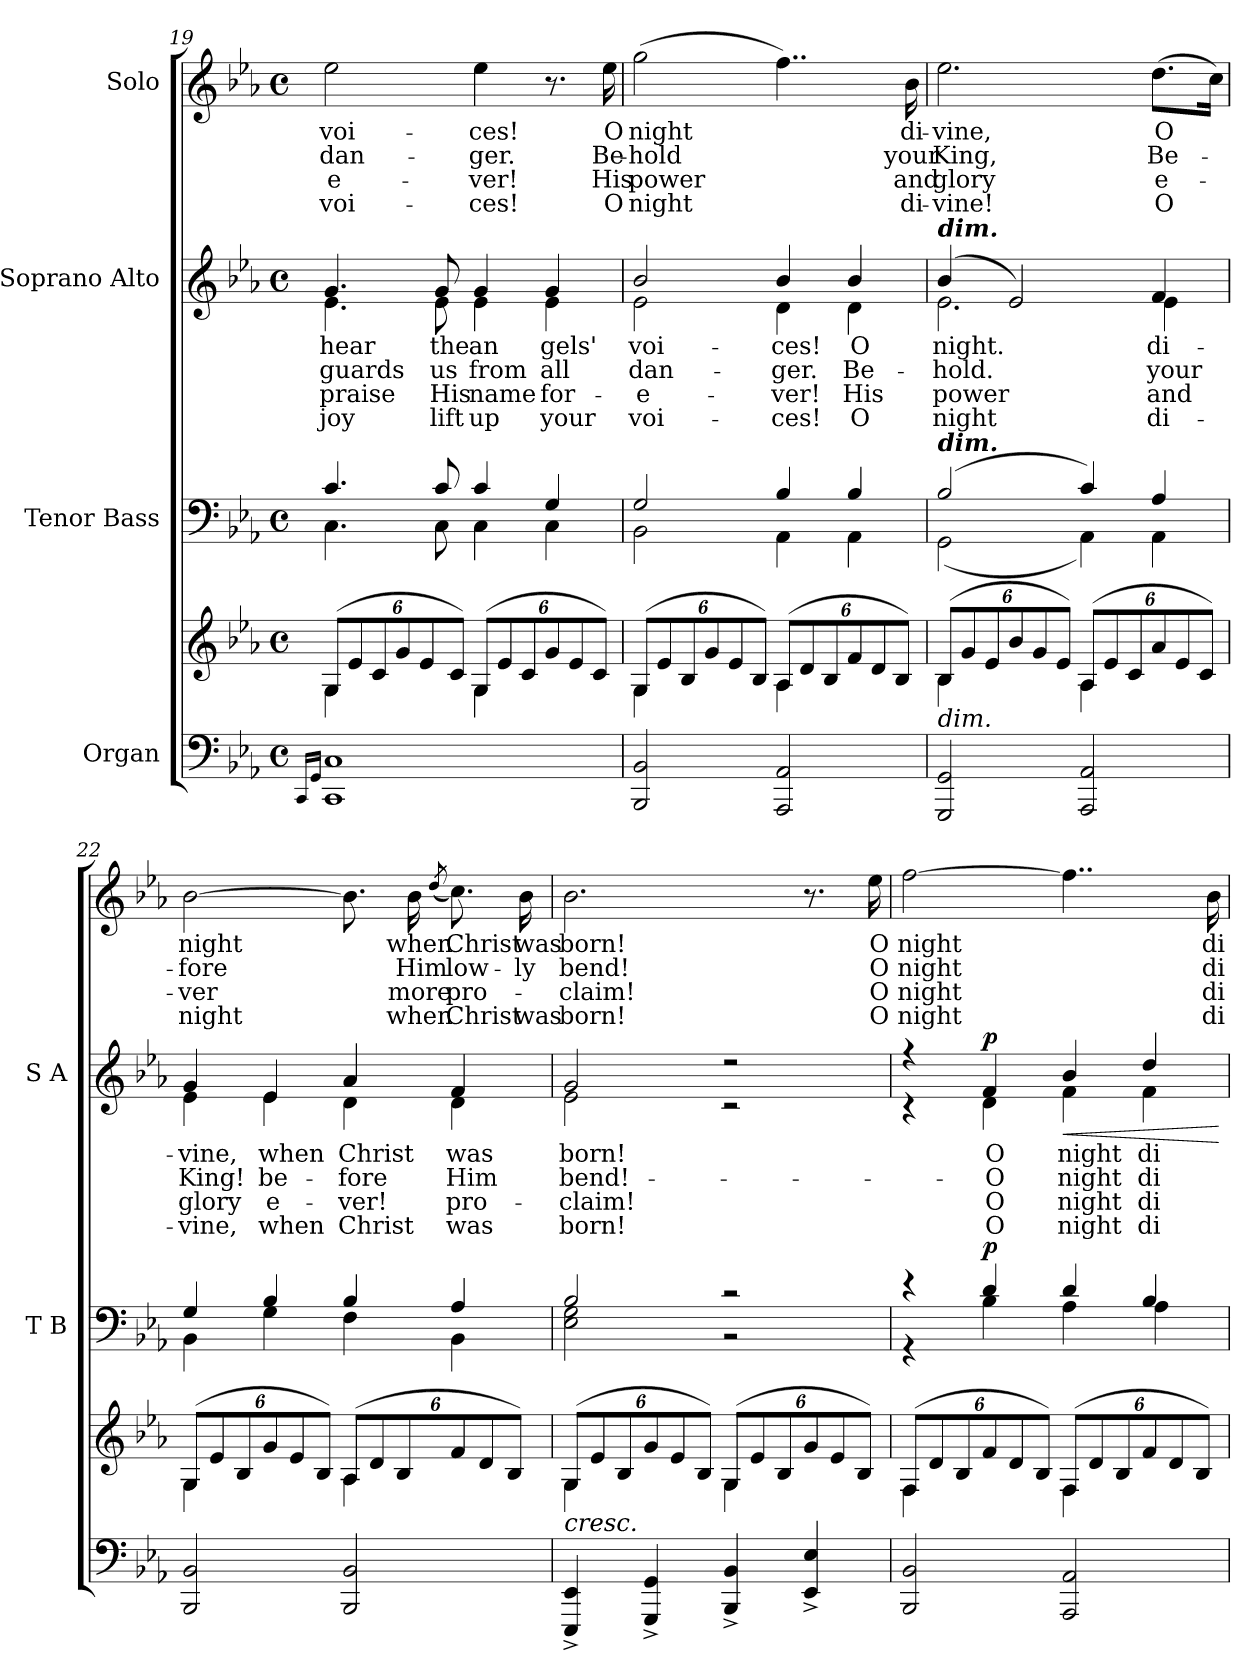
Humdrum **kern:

**kern	**kern	**kern	**dynam	**kern	**text	**text	**text	**text	**dynam	**kern	**text	**text	**text	**text
*part4	*part4	*part3	*part3	*part2	*part2	*part2	*part2	*part2	*part2	*part1	*part1	*part1	*part1	*part1
*staff5	*staff4	*staff3	*staff3	*staff2	*staff2	*staff2	*staff2	*staff2	*staff2	*staff1	*staff1	*staff1	*staff1	*staff1
*I"Organ	*	*I"Tenor Bass	*	*I"Soprano Alto	*	*	*	*	*	*I"Solo	*	*	*	*
*	*	*I'T B	*	*I'S A	*	*	*	*	*	*	*	*	*	*
!!LO:LB:g=z
*clefF4	*clefG2	*clefF4	*	*clefG2	*	*	*	*	*	*clefG2	*	*	*	*
*k[b-e-a-]	*k[b-e-a-]	*k[b-e-a-]	*	*k[b-e-a-]	*	*	*	*	*	*k[b-e-a-]	*	*	*	*
*E-:	*E-:	*E-:	*	*E-:	*	*	*	*	*	*E-:	*	*	*	*
*M4/4	*M4/4	*M4/4	*	*M4/4	*	*	*	*	*	*M4/4	*	*	*	*
*met(c)	*met(c)	*met(c)	*	*met(c)	*	*	*	*	*	*met(c)	*	*	*	*
=19	=19	=19	=19	=19	=19	=19	=19	=19	=19	=19	=19	=19	=19	=19
16qqCCLL	.	.	.	.	.	.	.	.	.	.	.	.	.	.
16qqGGJJ	.	.	.	.	.	.	.	.	.	.	.	.	.	.
*	*^	*^	*	*	*	*	*	*	*	*	*	*	*	*
!	!	!	!	!	!	!	!LO:LY:b	!LO:LY:b	!LO:LY:b	!LO:LY:b	!	!	!LO:LY:b	!LO:LY:b	!LO:LY:b	!LO:LY:b
*	*	*	*	*	*	*^	*	*	*	*	*	*	*	*	*	*
1CC 1C	(>12G/L	4G\	4.c/	4.C\	.	4.g/	4.e-\	hear	guards	praise	joy	.	2ee-	voi-	-dan-	-e-	-voi-
.	12e-/	.	.	.	.	.	.	.	.	.	.	.	.	.	.	.	.
.	12c/	.	.	.	.	.	.	.	.	.	.	.	.	.	.	.	.
.	12g/	4ryy	.	.	.	.	.	.	.	.	.	.	.	.	.	.	.
.	12e-/	.	.	.	.	.	.	.	.	.	.	.	.	.	.	.	.
!	!	!	!	!	!	!	!	!LO:LY:b	!LO:LY:b	!LO:LY:b	!LO:LY:b	!	!	!	!	!	!
.	.	.	8c/	8C\	.	8g/	8e-\	the	us	His	lift	.	.	.	.	.	.
.	12c/J)	.	.	.	.	.	.	.	.	.	.	.	.	.	.	.	.
!	!	!	!	!	!	!	!	!LO:LY:b	!LO:LY:b	!LO:LY:b	!LO:LY:b	!	!	!LO:LY:b	!LO:LY:b	!LO:LY:b	!LO:LY:b
.	(>12G/L	4G\	4c/	4C\	.	4g/	4e-\	an	from	name	up	.	4ee-	-ces!	ger.	ver!	ces!
.	12e-/	.	.	.	.	.	.	.	.	.	.	.	.	.	.	.	.
.	12c/	.	.	.	.	.	.	.	.	.	.	.	.	.	.	.	.
!	!	!	!	!	!	!	!	!LO:LY:b	!LO:LY:b	!LO:LY:b	!LO:LY:b	!	!	!	!	!	!
.	12g/	4ryy	4G/	4C\	.	4g/	4e-\	gels'	all	for-	-your	.	8.r	.	.	.	.
.	12e-/	.	.	.	.	.	.	.	.	.	.	.	.	.	.	.	.
.	12c/J)	.	.	.	.	.	.	.	.	.	.	.	.	.	.	.	.
!	!	!	!	!	!	!	!	!	!	!	!	!	!	!LO:LY:b	!LO:LY:b	!LO:LY:b	!LO:LY:b
.	.	.	.	.	.	.	.	.	.	.	.	.	16ee-	O	Be-	-His	O
=20	=20	=20	=20	=20	=20	=20	=20	=20	=20	=20	=20	=20	=20	=20	=20	=20	=20
!	!	!	!	!	!	!	!	!LO:LY:b	!LO:LY:b	!LO:LY:b	!LO:LY:b	!	!	!LO:LY:b	!LO:LY:b	!LO:LY:b	!LO:LY:b
2BBB- 2BB-	(>12G/L	4G\	2G/	2BB-\	.	2b-/	2e-\	voi-	-dan-	-e-	-voi-	.	(>2gg	night	hold	power	night
.	12e-/	.	.	.	.	.	.	.	.	.	.	.	.	.	.	.	.
.	12B-/	.	.	.	.	.	.	.	.	.	.	.	.	.	.	.	.
.	12g/	4ryy	.	.	.	.	.	.	.	.	.	.	.	.	.	.	.
.	12e-/	.	.	.	.	.	.	.	.	.	.	.	.	.	.	.	.
.	12B-/J)	.	.	.	.	.	.	.	.	.	.	.	.	.	.	.	.
!	!	!	!	!	!	!	!	!LO:LY:b	!LO:LY:b	!LO:LY:b	!LO:LY:b	!	!	!	!	!	!
2AAA- 2AA-	(>12A-/L	4A-\	4B-/	4AA-\	.	4b-/	4d\	-ces!	ger.	ver!	ces!	.	4..ff)	.	.	.	.
.	12d/	.	.	.	.	.	.	.	.	.	.	.	.	.	.	.	.
.	12B-/	.	.	.	.	.	.	.	.	.	.	.	.	.	.	.	.
!	!	!	!	!	!	!	!	!LO:LY:b	!LO:LY:b	!LO:LY:b	!LO:LY:b	!	!	!	!	!	!
.	12f/	4ryy	4B-/	4AA-\	.	4b-/	4d\	O	Be-	-His	O	.	.	.	.	.	.
.	12d/	.	.	.	.	.	.	.	.	.	.	.	.	.	.	.	.
.	12B-/J)	.	.	.	.	.	.	.	.	.	.	.	.	.	.	.	.
!	!	!	!	!	!	!	!	!	!	!	!	!	!	!LO:LY:b	!LO:LY:b	!LO:LY:b	!LO:LY:b
.	.	.	.	.	.	.	.	.	.	.	.	.	16b-	di-	-your	and	di-
=21	=21	=21	=21	=21	=21	=21	=21	=21	=21	=21	=21	=21	=21	=21	=21	=21	=21
!	!	!	!	!	!	!LO:TX:a:Bi:t=dim.	!	!	!	!	!	!	!	!	!	!	!
!	!	!	!LO:TX:a:Bi:t=dim.	!	!	!	!	!	!	!	!	!	!	!	!	!	!
!	!LO:TX:b:i:t=dim.	!	!	!	!	!	!	!	!	!	!	!	!	!	!	!	!
!	!	!	!	!	!	!	!	!LO:LY:b	!LO:LY:b	!LO:LY:b	!LO:LY:b	!	!	!LO:LY:b	!LO:LY:b	!LO:LY:b	!LO:LY:b
2GGG 2GG	(>12B-/L	4B-\	(>2B-/	(<2GG\	.	(>4b-/	2.e-\	night.	hold.	power	night	.	2.ee-	-vine,	King,	glory	vine!
.	12g/	.	.	.	.	.	.	.	.	.	.	.	.	.	.	.	.
.	12e-/	.	.	.	.	.	.	.	.	.	.	.	.	.	.	.	.
.	12b-/	4ryy	.	.	.	2e-/)	.	.	.	.	.	.	.	.	.	.	.
.	12g/	.	.	.	.	.	.	.	.	.	.	.	.	.	.	.	.
.	12e-/J)	.	.	.	.	.	.	.	.	.	.	.	.	.	.	.	.
2AAA- 2AA-	(>12A-/L	4A-\	4c/)	4AA-\)	.	.	.	.	.	.	.	.	.	.	.	.	.
.	12e-/	.	.	.	.	.	.	.	.	.	.	.	.	.	.	.	.
.	12c/	.	.	.	.	.	.	.	.	.	.	.	.	.	.	.	.
!	!	!	!	!	!	!	!	!LO:LY:b	!LO:LY:b	!LO:LY:b	!LO:LY:b	!	!	!LO:LY:b	!LO:LY:b	!LO:LY:b	!LO:LY:b
.	12a-/	4ryy	4A-/	4AA-\	.	4f/	4e-\	di-	-your	and	di-	.	(>8.ddL	O	Be-	e-	O
.	12e-/	.	.	.	.	.	.	.	.	.	.	.	.	.	.	.	.
.	12c/J)	.	.	.	.	.	.	.	.	.	.	.	.	.	.	.	.
.	.	.	.	.	.	.	.	.	.	.	.	.	16ccJ)	.	.	.	.
!!LO:LB:g=z
=22	=22	=22	=22	=22	=22	=22	=22	=22	=22	=22	=22	=22	=22	=22	=22	=22	=22
!	!	!	!	!	!	!	!	!LO:LY:b	!LO:LY:b	!LO:LY:b	!LO:LY:b	!	!	!LO:LY:b	!LO:LY:b	!LO:LY:b	!LO:LY:b
2BBB- 2BB-	(>12G/L	4G\	4G/	4BB-\	.	4g/	4e-\	-vine,	King!	glory	vine,	.	[2b-	night	fore	ver	night
.	12e-/	.	.	.	.	.	.	.	.	.	.	.	.	.	.	.	.
.	12B-/	.	.	.	.	.	.	.	.	.	.	.	.	.	.	.	.
!	!	!	!	!	!	!	!	!LO:LY:b	!LO:LY:b	!LO:LY:b	!LO:LY:b	!	!	!	!	!	!
.	12g/	4ryy	4B-/	4G\	.	4e-/	4e-\	when	be-	-e-	-when	.	.	.	.	.	.
.	12e-/	.	.	.	.	.	.	.	.	.	.	.	.	.	.	.	.
.	12B-/J)	.	.	.	.	.	.	.	.	.	.	.	.	.	.	.	.
!	!	!	!	!	!	!	!	!LO:LY:b	!LO:LY:b	!LO:LY:b	!LO:LY:b	!	!	!	!	!	!
2BBB- 2BB-	(>12A-/L	4A-\	4B-/	4F\	.	4a-/	4d\	Christ	fore	ver!	Christ	.	8.b-]	.	.	.	.
.	12d/	.	.	.	.	.	.	.	.	.	.	.	.	.	.	.	.
.	12B-/	.	.	.	.	.	.	.	.	.	.	.	.	.	.	.	.
!	!	!	!	!	!	!	!	!	!	!	!	!	!	!LO:LY:b	!LO:LY:b	!LO:LY:b	!LO:LY:b
.	.	.	.	.	.	.	.	.	.	.	.	.	16b-	when	Him	more	when
.	.	.	.	.	.	.	.	.	.	.	.	.	(>8qdd	.	.	.	.
!	!	!	!	!	!	!	!	!LO:LY:b	!LO:LY:b	!LO:LY:b	!LO:LY:b	!	!	!LO:LY:b	!LO:LY:b	!LO:LY:b	!LO:LY:b
.	12f/	4ryy	4A-/	4BB-\	.	4f/	4d\	was	Him	pro-	-was	.	8.cc)	Christ	low-	-pro-	Christ
.	12d/	.	.	.	.	.	.	.	.	.	.	.	.	.	.	.	.
.	12B-/J)	.	.	.	.	.	.	.	.	.	.	.	.	.	.	.	.
!	!	!	!	!	!	!	!	!	!	!	!	!	!	!LO:LY:b	!LO:LY:b	!	!LO:LY:b
.	.	.	.	.	.	.	.	.	.	.	.	.	16b-	was	ly	.	was
=23	=23	=23	=23	=23	=23	=23	=23	=23	=23	=23	=23	=23	=23	=23	=23	=23	=23
!	!LO:TX:b:i:t=cresc.	!	!	!	!	!	!	!	!	!	!	!	!	!	!	!	!
!	!	!	!	!	!	!	!	!LO:LY:b	!LO:LY:b	!LO:LY:b	!LO:LY:b	!	!	!LO:LY:b	!LO:LY:b	!LO:LY:b	!LO:LY:b
4EEE-^ 4EE-^	(>12G/L	4G\	2B-/	2E-\ 2G\	.	2g/	2e-\	born!	bend!-	-claim!	born!	.	2.b-	born!	bend!	claim!	born!
.	12e-/	.	.	.	.	.	.	.	.	.	.	.	.	.	.	.	.
.	12B-/	.	.	.	.	.	.	.	.	.	.	.	.	.	.	.	.
4GGG^ 4GG^	12g/	4ryy	.	.	.	.	.	.	.	.	.	.	.	.	.	.	.
.	12e-/	.	.	.	.	.	.	.	.	.	.	.	.	.	.	.	.
.	12B-/J)	.	.	.	.	.	.	.	.	.	.	.	.	.	.	.	.
4BBB-^ 4BB-^	(>12G/L	4G\	2r	2r	.	2r	2r	.	.	.	.	.	.	.	.	.	.
.	12e-/	.	.	.	.	.	.	.	.	.	.	.	.	.	.	.	.
.	12B-/	.	.	.	.	.	.	.	.	.	.	.	.	.	.	.	.
4EE-^ 4E-^	12g/	4ryy	.	.	.	.	.	.	.	.	.	.	8.r	.	.	.	.
.	12e-/	.	.	.	.	.	.	.	.	.	.	.	.	.	.	.	.
.	12B-/J)	.	.	.	.	.	.	.	.	.	.	.	.	.	.	.	.
!	!	!	!	!	!	!	!	!	!	!	!	!	!	!LO:LY:b	!LO:LY:b	!LO:LY:b	!LO:LY:b
.	.	.	.	.	.	.	.	.	.	.	.	.	16ee-	O	O	O	O
=24	=24	=24	=24	=24	=24	=24	=24	=24	=24	=24	=24	=24	=24	=24	=24	=24	=24
!	!	!	!	!	!	!	!	!	!	!	!	!	!	!LO:LY:b	!LO:LY:b	!LO:LY:b	!LO:LY:b
2BBB- 2BB-	(>12F/L	4F\	4r	4r	.	4r	4r	.	.	.	.	.	[2ff	night	night	night	night
.	12d/	.	.	.	.	.	.	.	.	.	.	.	.	.	.	.	.
.	12B-/	.	.	.	.	.	.	.	.	.	.	.	.	.	.	.	.
!	!	!	!	!	!LO:DY:a	!	!	!LO:LY:b	!LO:LY:b	!LO:LY:b	!LO:LY:b	!LO:DY:b	!	!	!	!	!
.	12f/	4ryy	4d/	4B-\	p	4f/	4d\	O	O	O	O	p	.	.	.	.	.
.	12d/	.	.	.	.	.	.	.	.	.	.	.	.	.	.	.	.
.	12B-/J)	.	.	.	.	.	.	.	.	.	.	.	.	.	.	.	.
!	!	!	!	!	!	!	!	!LO:LY:b	!LO:LY:b	!LO:LY:b	!LO:LY:b	!LO:HP:b	!	!	!	!	!
2AAA- 2AA-	(>12F/L	4F\	4d/	4A-\	.	4b-/	4f\	night	night	night	night	<	4..ff]	.	.	.	.
.	12d/	.	.	.	.	.	.	.	.	.	.	.	.	.	.	.	.
.	12B-/	.	.	.	.	.	.	.	.	.	.	.	.	.	.	.	.
!	!	!	!	!	!	!	!	!LO:LY:b	!LO:LY:b	!LO:LY:b	!LO:LY:b	!	!	!	!	!	!
.	12f/	4ryy	4B-/	4A-\	.	4dd/	4f\	di-	-di-	-di-	-di-	.	.	.	.	.	.
.	12d/	.	.	.	.	.	.	.	.	.	.	.	.	.	.	.	.
.	12B-/J)	.	.	.	.	.	.	.	.	.	.	.	.	.	.	.	.
!	!	!	!	!	!	!	!	!	!	!	!	!	!	!LO:LY:b	!LO:LY:b	!LO:LY:b	!LO:LY:b
.	.	.	.	.	.	.	.	.	.	.	.	.	16b-	di-	-di-	-di-	-di-
*	*v	*v	*	*	*	*v	*v	*	*	*	*	*	*	*	*	*	*
*	*	*v	*v	*	*	*	*	*	*	*	*	*	*	*	*
.	.	.	.	.	.	.	.	.	[	.	.	.	.	.
=	=	=	=	=	=	=	=	=	=	=	=	=	=	=
*-	*-	*-	*-	*-	*-	*-	*-	*-	*-	*-	*-	*-	*-	*-
